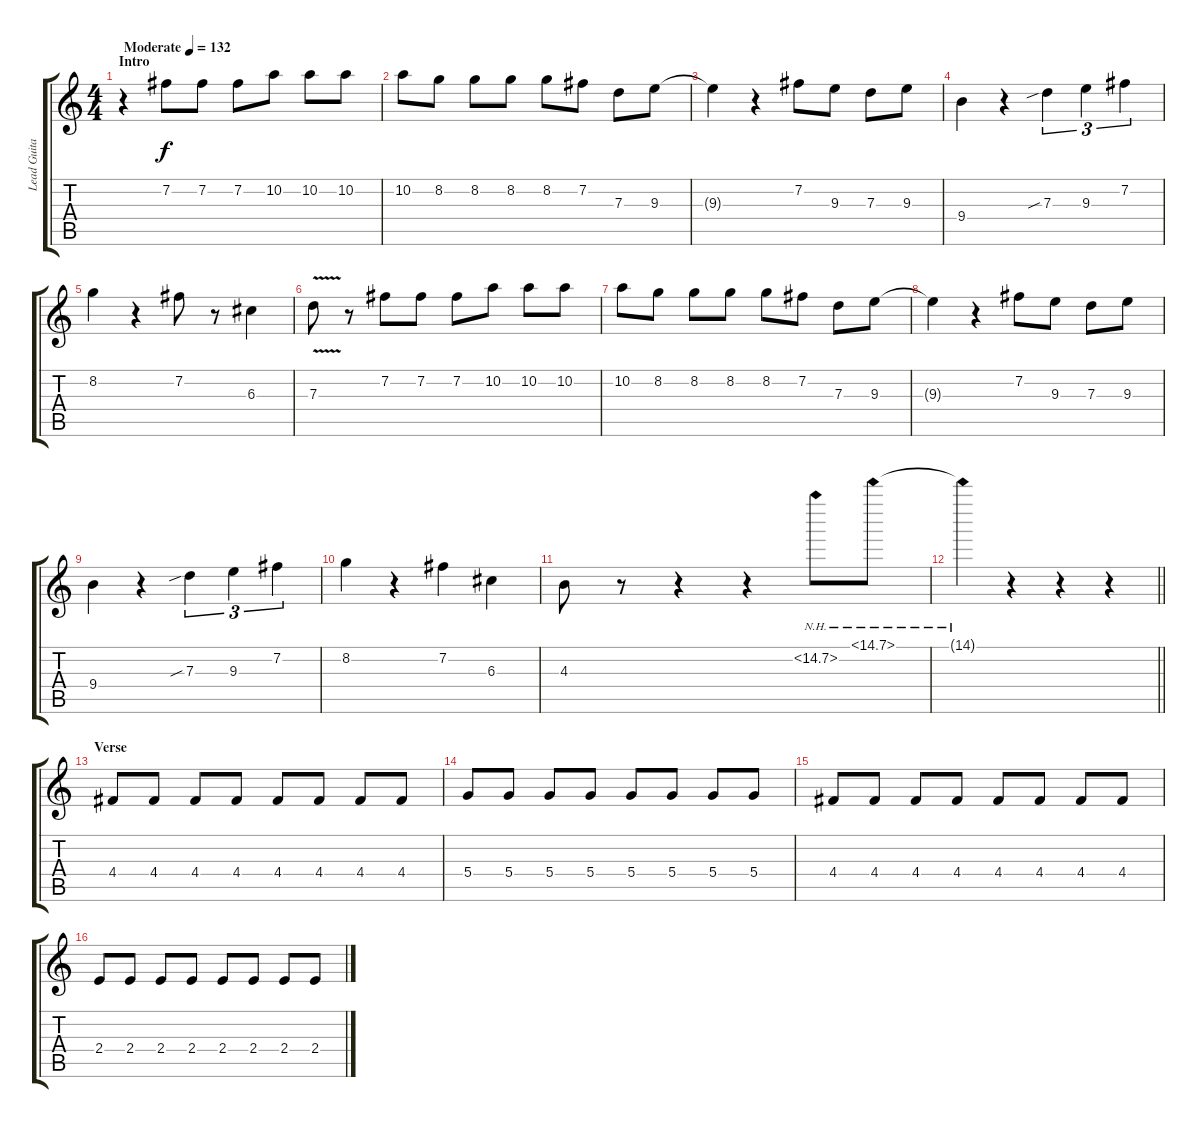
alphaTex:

\track ("Lead Guitar" "Lead Guita") {instrument overdrivenguitar}
\staff {score tabs}
\tuning (E4 B3 G3 D3 A2 E2) {hide}
\ts (4 4)
\section ("" "Intro")
\tempo (132 "Moderate")
\clef g2
\ks c
r.4{dy f instrument overdrivenguitar} 7.2.8 7.2.8 7.2.8 10.2.8 10.2.8 10.2.8 |
10.2.8 8.2.8 8.2.8 8.2.8 8.2.8 7.2.8 7.3.8 9.3.8 |
9.3{t}.4 r.4 7.2.8 9.3.8 7.3.8 9.3.8 |
9.4.4 r.4 7.3{sib}.4{tu (3 2)} 9.3.4{tu (3 2)} 7.2.4{tu (3 2)} |
8.2.4 r.4 7.2.8 r.8 6.3.4 |
7.3{v}.8 r.8 7.2.8 7.2.8 7.2.8 10.2.8 10.2.8 10.2.8 |
10.2.8 8.2.8 8.2.8 8.2.8 8.2.8 7.2.8 7.3.8 9.3.8 |
9.3{t}.4 r.4 7.2.8 9.3.8 7.3.8 9.3.8 |
9.4.4 r.4 7.3{sib}.4{tu (3 2)} 9.3.4{tu (3 2)} 7.2.4{tu (3 2)} |
8.2.4 r.4 7.2.4 6.3.4 |
4.3.8 r.8 r.4 r.4 14.2{nh}.8 14.1{nh}.8 |
\barLineRight lightlight
14.1{nh t}.4 r.4 r.4 r.4 |
\section ("" "Verse")
4.4.8 4.4.8 4.4.8 4.4.8 4.4.8 4.4.8 4.4.8 4.4.8 |
5.4.8 5.4.8 5.4.8 5.4.8 5.4.8 5.4.8 5.4.8 5.4.8 |
4.4.8 4.4.8 4.4.8 4.4.8 4.4.8 4.4.8 4.4.8 4.4.8 |
2.4.8 2.4.8 2.4.8 2.4.8 2.4.8 2.4.8 2.4.8 2.4.8
